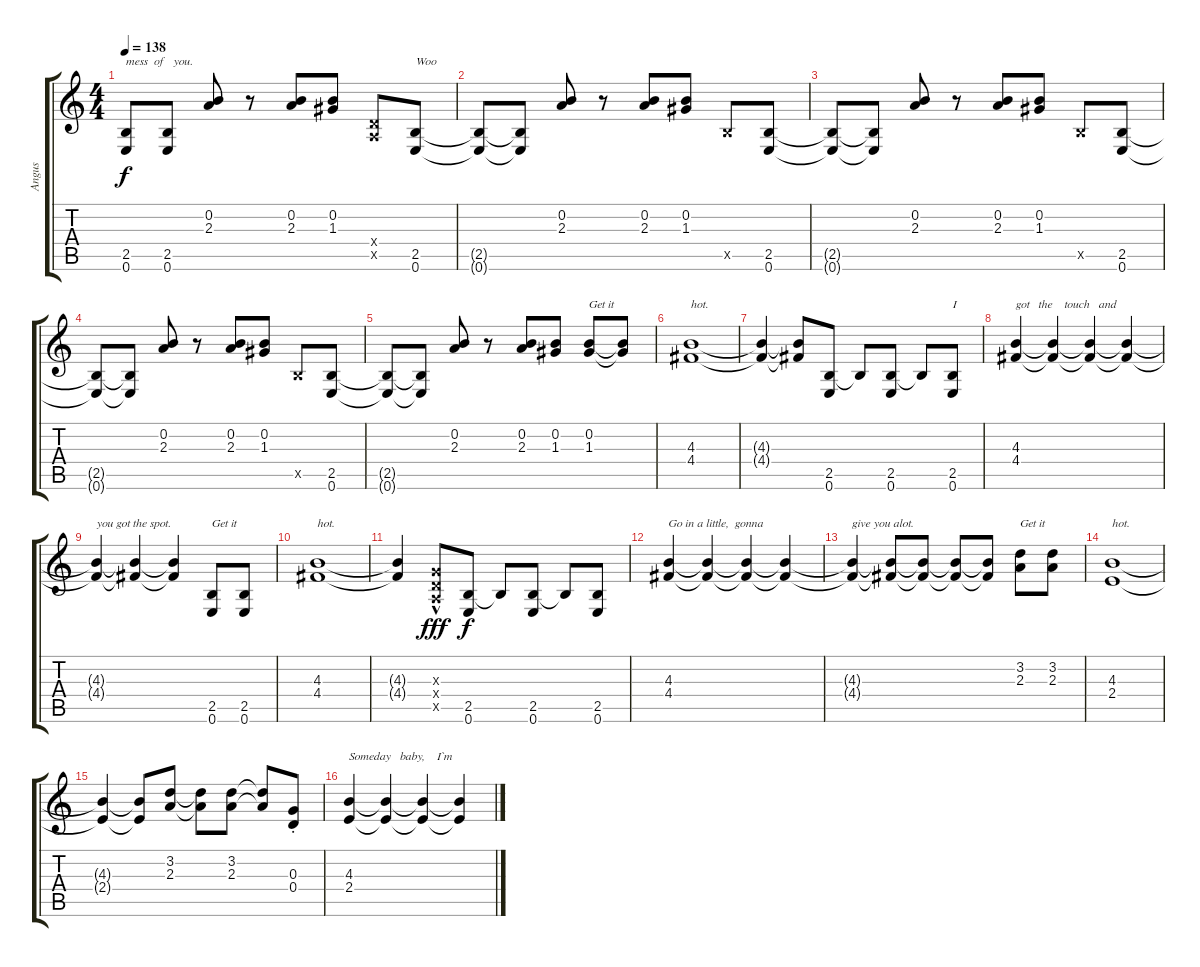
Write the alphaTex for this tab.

\track ("Angus" "Angus") {instrument distortionguitar}
\staff {score tabs}
\tuning (E4 B3 G3 D3 A2 E2) {hide}
\ts (4 4)
\tempo 138
\clef g2
\ks c
(2.5{t} 0.6{t}).8{txt "mess  of   you." dy f} (2.5 0.6).8 (0.2 2.3).8 r.8 (0.2 2.3).8 (0.2 1.3).8 (0.4{x} 0.5{x}).8 (2.5 0.6).8{txt "Woo"} |
(2.5{t} 0.6{t}).8 (2.5{t} 0.6{t}).8 (0.2 2.3).8 r.8 (0.2 2.3).8 (0.2 1.3).8 2.5{x}.8 (2.5 0.6).8 |
(2.5{t} 0.6{t}).8 (2.5{t} 0.6{t}).8 (0.2 2.3).8 r.8 (0.2 2.3).8 (0.2 1.3).8 2.5{x}.8 (2.5 0.6).8 |
(2.5{t} 0.6{t}).8 (2.5{t} 0.6{t}).8 (0.2 2.3).8 r.8 (0.2 2.3).8 (0.2 1.3).8 2.5{x}.8 (2.5 0.6).8 |
(2.5{t} 0.6{t}).8 (2.5{t} 0.6{t}).8 (0.2 2.3).8 r.8 (0.2 2.3).8 (0.2 1.3).8 (0.2 1.3).8{txt "Get it"} (0.2{t} 1.3{t}).8 |
(4.3 4.4).1{txt "hot."} |
(4.3{t} 4.4{t}).4 (4.3{t} 4.4{t}).8 (2.5 0.6).8 2.5{t}.8 (2.5 0.6).8 2.5{t}.8 (2.5 0.6).8{txt "I"} |
(4.3 4.4).4{txt "got   the    touch   and"} (4.3{t} 4.4{t}).4 (4.3{t} 4.4{t}).4 (4.3{t} 4.4{t}).4 |
(4.3{t} 4.4{t}).4{txt "you got the spot."} (4.3{t} 4.4{t}).4 (4.3{t} 4.4{t}).4 (2.5 0.6).8{txt "Get it"} (2.5 0.6).8 |
(4.3 4.4).1{txt "hot."} |
(4.3{t} 4.4{t}).4 (0.3{hac x} 0.4{hac x} 0.5{hac x}).8{dy fff} (2.5 0.6).8{dy f} 2.5{t}.8 (2.5 0.6).8 2.5{t}.8 (2.5 0.6).8 |
(4.3 4.4).4{txt "Go in a little,  gonna "} (4.3{t} 4.4{t}).4 (4.3{t} 4.4{t}).4 (4.3{t} 4.4{t}).4 |
(4.3{t} 4.4{t}).4{txt "give you alot."} (4.3{t} 4.4{t}).8 (4.3{t} 4.4{t}).8 (4.3{t} 4.4{t}).8 (4.3{t} 4.4{t}).8 (3.2 2.3).8{txt "Get it"} (3.2 2.3).8 |
(4.3 2.4).1{txt "hot."} |
(4.3{t} 2.4{t}).4 (4.3{t} 2.4{t}).8 (3.2 2.3).8 (3.2{t} 2.3{t}).8 (3.2 2.3).8 (3.2{t} 2.3{t}).8 (0.3{st} 0.4{st}).8 |
(4.3 2.4).4{txt "Someday   baby,    I`m"} (4.3{t} 2.4{t}).4 (4.3{t} 2.4{t}).4 (4.3{t} 2.4{t}).4
